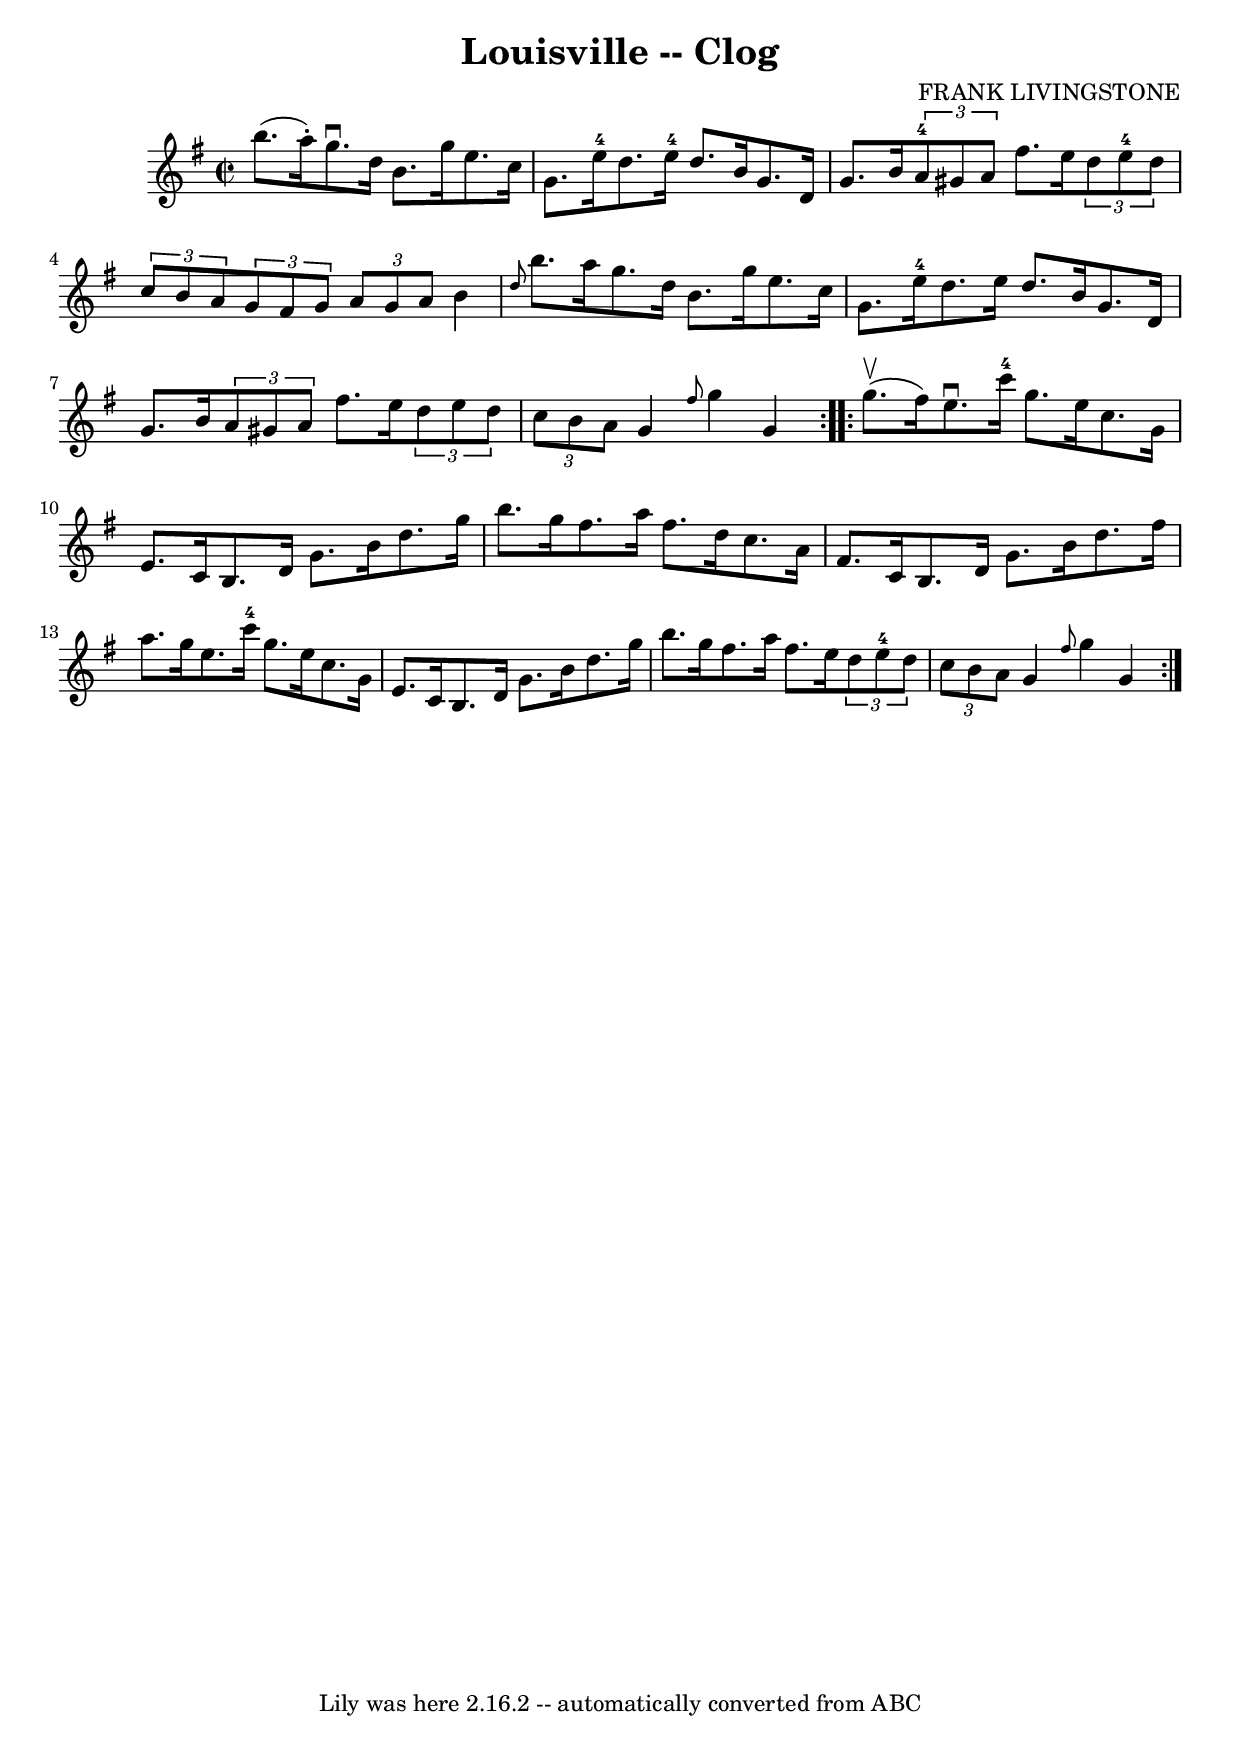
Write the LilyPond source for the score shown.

\version "2.16.2"
\include "Mammoth.ily"
\header {
  %% book = "Ryan's Mammoth Collection"
  composer = "FRANK LIVINGSTONE"
  crossRefNumber = "1"
  footnotes = "\\\\157 934"
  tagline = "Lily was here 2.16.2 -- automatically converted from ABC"
  title = "Louisville -- Clog"

}
voicedefault =  {



  \repeat volta 2 {

    \override Staff.TimeSignature #'style = #'C
    \time 2/2 
    \key g \major     b''8. (a''16-.)  |
    g''8.^\downbow        d''16 b'8. g''16 e''8. c''16 g'8. e''16-4    |
         d''8. e''16-4 d''8. b'16 g'8. d'16 g'8. b'16     |
    
    \times 2/3 { a'8-4 gis'8 a'8  
	       } fis''8. e''16    
    \times 2/3 { d''8 e''8-4 d''8  
	       }   \times 2/3 { c''8 b'8 a'8  
 			      }    |
    \times 2/3 { g'8 fis'8 g'8  
	       }   \times 2/3 { a'8    
				g'8 a'8  
			      } b'4  \grace { d''8   					    } b''8. a''16     |
    g''8.      d''16 b'8. g''16 e''8. c''16 g'8. e''16-4    |
         d''8. e''16 d''8. b'16 g'8. d'16 g'8. b'16     |
    
    \times 2/3 { a'8 gis'8 a'8  
	       } fis''8. e''16    \times 2/3 { d''8 
					       e''8 d''8  
					     } \times 2/3 { c''8 b'8 a'8   							  }    |
    g'4  
    \grace { fis''8  
	   } g''4 g'4  
  }     
  \repeat volta 2 {
    g''8.^\upbow(     fis''16)  |
    e''8.^\downbow c'''16-4 g''8. e''16         c''8. g'16 e'8. c'16     |
    b8. d'16 g'8. b'16         d''8. g''16 b''8. g''16     |
    fis''8. a''16 fis''8.         d''16 c''8. a'16 fis'8. c'16     |
    b8. d'16 g'8.         b'16 d''8. fis''16 a''8. g''16     |
    e''8. c'''16-4      g''8. e''16 c''8. g'16 e'8. c'16     |
    b8. d'16         g'8. b'16 d''8. g''16 b''8. g''16     |
    fis''8. a''16 
    fis''8. e''16    \times 2/3 { d''8 e''8-4 d''8  
				}   
    \times 2/3 { c''8 b'8 a'8   	       }    |
    g'4  \grace { fis''8  
		}  
    g''4 g'4  
  }   

}

\score{
  <<

    \context Staff="default"
    {
      \voicedefault 
      
    }

  >>
  \layout {
    
  }
  \midi {
  }

}
